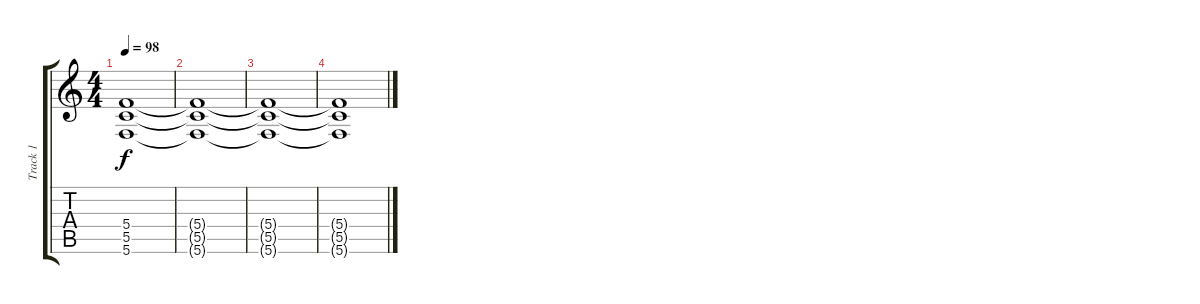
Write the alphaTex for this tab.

\track ("Track 1" "Track 1") {instrument overdrivenguitar}
\staff {score tabs}
\tuning (D4 A3 F3 C3 G2 C2) {hide}
\ts (4 4)
\tempo 98
\clef g2
\ks c
(5.4 5.5 5.6).1{dy f} |
(5.4{t} 5.5{t} 5.6{t}).1 |
(5.4{t} 5.5{t} 5.6{t}).1 |
(5.4{t} 5.5{t} 5.6{t}).1
